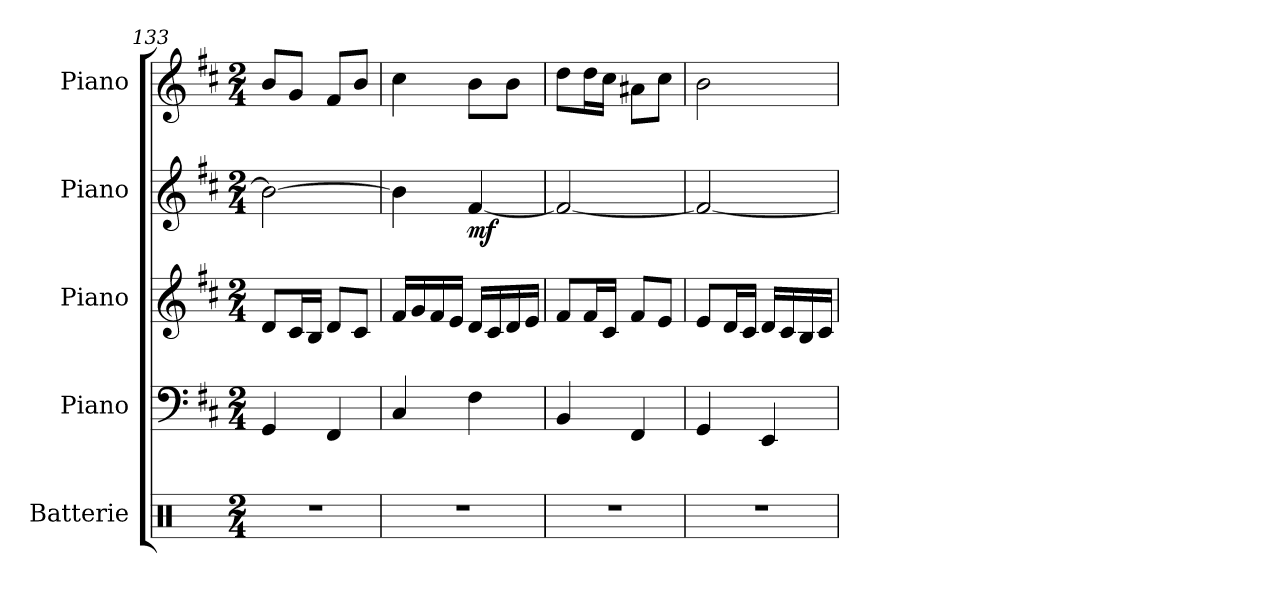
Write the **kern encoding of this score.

**kern	**kern	**kern	**kern	**dynam	**kern
*part5	*part4	*part3	*part2	*part2	*part1
*staff5	*staff4	*staff3	*staff2	*staff2	*staff1
*I"Batterie	*I"Piano	*I"Piano	*I"Piano	*	*I"Piano
*I'Batt.	*I'Pia.	*I'Pia.	*I'Pia.	*	*I'Pia.
*clefX	*clefF4	*clefG2	*clefG2	*	*clefG2
*k[]	*k[f#c#]	*k[f#c#]	*k[f#c#]	*	*k[f#c#]
*M2/4	*M2/4	*M2/4	*M2/4	*	*M2/4
=133	=133	=133	=133	=133	=133
2r	4GG/	8d/L	2b\_	.	8b/L
.	.	16c#/L	.	.	8g/J
.	.	16B/JJ	.	.	.
.	4FF#/	8d/L	.	.	8f#/L
.	.	8c#/J	.	.	8b/J
=134	=134	=134	=134	=134	=134
2r	4C#/	16f#/LL	4b\]	.	4cc#\
.	.	16g/	.	.	.
.	.	16f#/	.	.	.
.	.	16e/JJ	.	.	.
!	!	!	!	!LO:DY:b	!
.	4F#\	16d/LL	[4f#/	mf	8b\L
.	.	16c#/	.	.	.
.	.	16d/	.	.	8b\J
.	.	16e/JJ	.	.	.
=135	=135	=135	=135	=135	=135
2r	4BB/	8f#/L	2f#/_	.	8dd\L
.	.	16f#/L	.	.	16dd\L
.	.	16c#/JJ	.	.	16cc#\JJ
.	4FF#/	8f#/L	.	.	8a#X\L
.	.	8e/J	.	.	8cc#\J
=136	=136	=136	=136	=136	=136
*	*	*	*	*	*MM67
2r	4GG/	8e/L	2f#/_	.	2b\
.	.	16d/L	.	.	.
.	.	16c#/JJ	.	.	.
.	4EE/	16d/LL	.	.	.
.	.	16c#/	.	.	.
.	.	16B/	.	.	.
.	.	16c#/JJ	.	.	.
=	=	=	=	=	=
*-	*-	*-	*-	*-	*-
